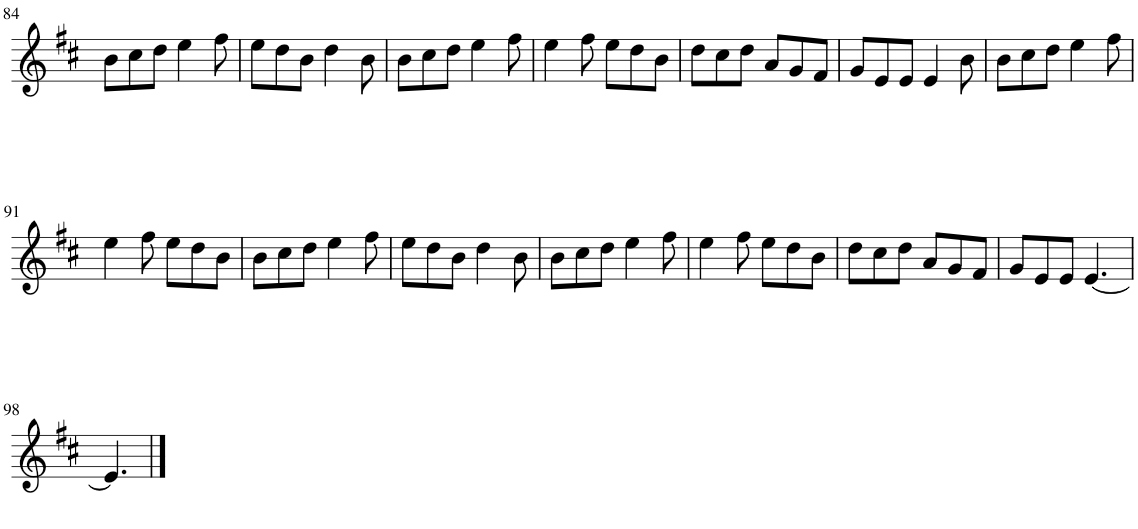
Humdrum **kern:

**kern
*part1
*staff1
*I"Piano
*I'Pno
!!LO:PB:g=z
*clefG2
*k[f#c#]
*D:
*M6/8
=84
8b\L
8cc#\
8dd\J
4ee\
8ff#\
=85
8ee\L
8dd\
8b\J
4dd\
8b\
=86
8b\L
8cc#\
8dd\J
4ee\
8ff#\
=87
4ee\
8ff#\
8ee\L
8dd\
8b\J
=88
8dd\L
8cc#\
8dd\J
8a/L
8g/
8f#/J
=89
8g/L
8e/
8e/J
4e/
8b\
=90
8b\L
8cc#\
8dd\J
4ee\
8ff#\
!!LO:LB:g=z
=91
4ee\
8ff#\
8ee\L
8dd\
8b\J
=92
8b\L
8cc#\
8dd\J
4ee\
8ff#\
=93
8ee\L
8dd\
8b\J
4dd\
8b\
=94
8b\L
8cc#\
8dd\J
4ee\
8ff#\
=95
4ee\
8ff#\
8ee\L
8dd\
8b\J
=96
8dd\L
8cc#\
8dd\J
8a/L
8g/
8f#/J
=97
8g/L
8e/
8e/J
[4.e/
!!LO:LB:g=z
=98
4.e/]
==
*-
